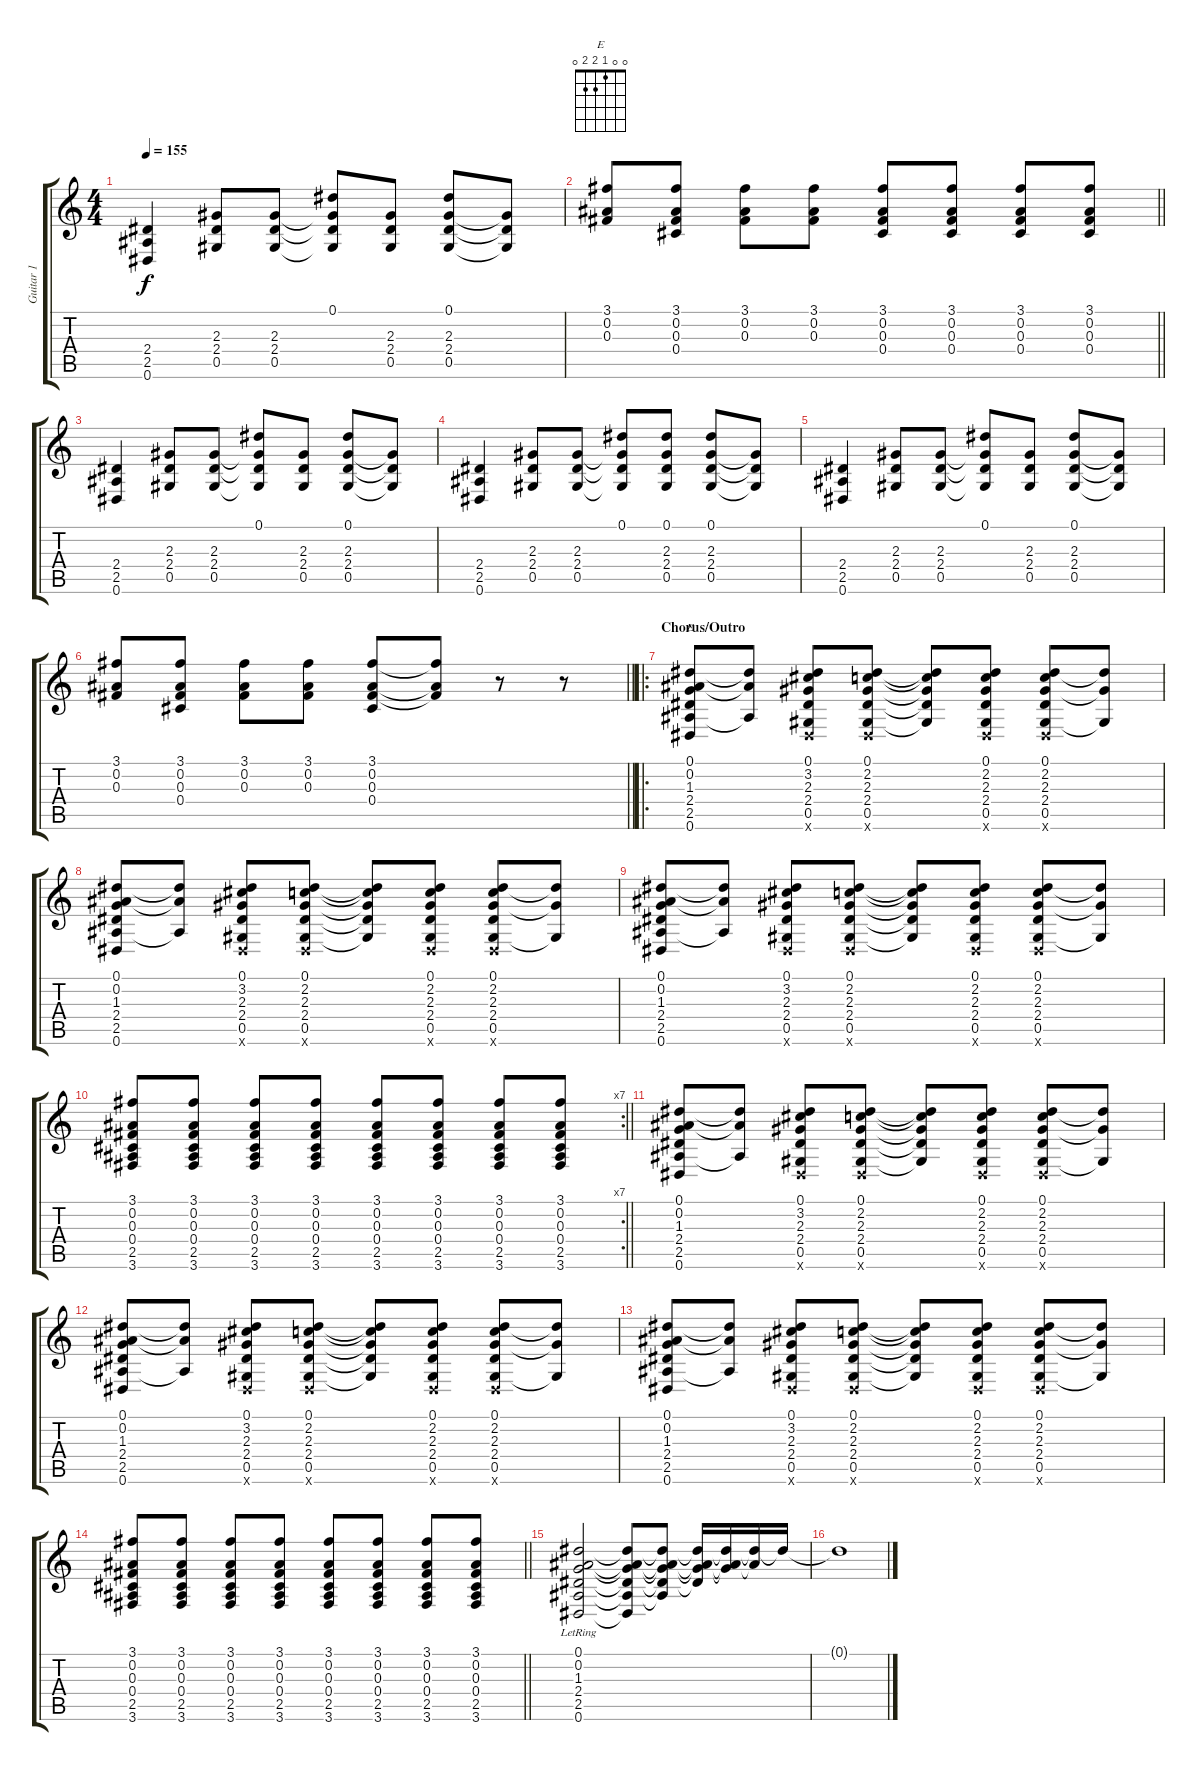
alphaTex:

\track ("Guitar 1" "Guitar 1") {instrument distortionguitar}
\staff {score tabs}
\tuning (Eb4 Bb3 Gb3 Db3 Ab2 Eb2) {hide}
\chord ("E" 0 0 1 2 2 0)
\ts (4 4)
\tempo 155
\clef g2
\ks c
(2.4 2.5 0.6).4{dy f} (2.3 2.4 0.5).8 (2.3 2.4 0.5).8 (0.1 2.3{t} 2.4{t} 0.5{t}).8 (2.3 2.4 0.5).8 (0.1 2.3 2.4 0.5).8 (2.3{t} 2.4{t} 0.5{t}).8 |
\barLineRight lightlight
(3.1 0.2 0.3).8 (3.1 0.2 0.3 0.4).8 (3.1 0.2 0.3).8 (3.1 0.2 0.3).8 (3.1 0.2 0.3 0.4).8 (3.1 0.2 0.3 0.4).8 (3.1 0.2 0.3 0.4).8 (3.1 0.2 0.3 0.4).8 |
(2.4 2.5 0.6).4 (2.3 2.4 0.5).8 (2.3 2.4 0.5).8 (0.1 2.3{t} 2.4{t} 0.5{t}).8 (2.3 2.4 0.5).8 (0.1 2.3 2.4 0.5).8 (2.3{t} 2.4{t} 0.5{t}).8 |
(2.4 2.5 0.6).4 (2.3 2.4 0.5).8 (2.3 2.4 0.5).8 (0.1 2.3{t} 2.4{t} 0.5{t}).8 (0.1 2.3 2.4 0.5).8 (0.1 2.3 2.4 0.5).8 (2.3{t} 2.4{t} 0.5{t}).8 |
(2.4 2.5 0.6).4 (2.3 2.4 0.5).8 (2.3 2.4 0.5).8 (0.1 2.3{t} 2.4{t} 0.5{t}).8 (2.3 2.4 0.5).8 (0.1 2.3 2.4 0.5).8 (2.3{t} 2.4{t} 0.5{t}).8 |
\barLineRight lightlight
(3.1 0.2 0.3).8{volume 13 instrument distortionguitar} (3.1 0.2 0.3 0.4).8 (3.1 0.2 0.3).8 (3.1 0.2 0.3).8 (3.1 0.2 0.3 0.4).8 (3.1{t} 0.2{t} 0.3{t}).8 r.8 r.8 |
\ro
\section ("" "Chorus/Outro")
(0.1 0.2 1.3 2.4 2.5 0.6).8{ch "E"} (0.1{t} 0.2{t} 2.5{t}).8 (0.1 3.2 2.3 2.4 0.5 0.6{x}).8 (0.1 2.2 2.3 2.4 0.5 0.6{x}).8 (0.1{t} 2.2{t} 2.3{t} 2.4{t} 0.5{t}).8 (0.1 2.2 2.3 2.4 0.5 0.6{x}).8 (0.1 2.2 2.3 2.4 0.5 0.6{x}).8 (0.1{t} 2.3{t} 0.5{t}).8 |
(0.1 0.2 1.3 2.4 2.5 0.6).8 (0.1{t} 0.2{t} 2.5{t}).8 (0.1 3.2 2.3 2.4 0.5 0.6{x}).8 (0.1 2.2 2.3 2.4 0.5 0.6{x}).8 (0.1{t} 2.2{t} 2.3{t} 2.4{t} 0.5{t}).8 (0.1 2.2 2.3 2.4 0.5 0.6{x}).8 (0.1 2.2 2.3 2.4 0.5 0.6{x}).8 (0.1{t} 2.3{t} 0.5{t}).8 |
(0.1 0.2 1.3 2.4 2.5 0.6).8 (0.1{t} 0.2{t} 2.5{t}).8 (0.1 3.2 2.3 2.4 0.5 0.6{x}).8 (0.1 2.2 2.3 2.4 0.5 0.6{x}).8 (0.1{t} 2.2{t} 2.3{t} 2.4{t} 0.5{t}).8 (0.1 2.2 2.3 2.4 0.5 0.6{x}).8 (0.1 2.2 2.3 2.4 0.5 0.6{x}).8 (0.1{t} 2.3{t} 0.5{t}).8 |
\rc 7
\barLineRight lightlight
(3.1 0.2 0.3 0.4 2.5 3.6).8 (3.1 0.2 0.3 0.4 2.5 3.6).8 (3.1 0.2 0.3 0.4 2.5 3.6).8 (3.1 0.2 0.3 0.4 2.5 3.6).8 (3.1 0.2 0.3 0.4 2.5 3.6).8 (3.1 0.2 0.3 0.4 2.5 3.6).8 (3.1 0.2 0.3 0.4 2.5 3.6).8 (3.1 0.2 0.3 0.4 2.5 3.6).8 |
(0.1 0.2 1.3 2.4 2.5 0.6).8 (0.1{t} 0.2{t} 2.5{t}).8 (0.1 3.2 2.3 2.4 0.5 0.6{x}).8 (0.1 2.2 2.3 2.4 0.5 0.6{x}).8 (0.1{t} 2.2{t} 2.3{t} 2.4{t} 0.5{t}).8 (0.1 2.2 2.3 2.4 0.5 0.6{x}).8 (0.1 2.2 2.3 2.4 0.5 0.6{x}).8 (0.1{t} 2.3{t} 0.5{t}).8 |
(0.1 0.2 1.3 2.4 2.5 0.6).8 (0.1{t} 0.2{t} 2.5{t}).8 (0.1 3.2 2.3 2.4 0.5 0.6{x}).8 (0.1 2.2 2.3 2.4 0.5 0.6{x}).8 (0.1{t} 2.2{t} 2.3{t} 2.4{t} 0.5{t}).8 (0.1 2.2 2.3 2.4 0.5 0.6{x}).8 (0.1 2.2 2.3 2.4 0.5 0.6{x}).8 (0.1{t} 2.3{t} 0.5{t}).8 |
(0.1 0.2 1.3 2.4 2.5 0.6).8 (0.1{t} 0.2{t} 2.5{t}).8 (0.1 3.2 2.3 2.4 0.5 0.6{x}).8 (0.1 2.2 2.3 2.4 0.5 0.6{x}).8 (0.1{t} 2.2{t} 2.3{t} 2.4{t} 0.5{t}).8 (0.1 2.2 2.3 2.4 0.5 0.6{x}).8 (0.1 2.2 2.3 2.4 0.5 0.6{x}).8 (0.1{t} 2.3{t} 0.5{t}).8 |
\barLineRight lightlight
(3.1 0.2 0.3 0.4 2.5 3.6).8 (3.1 0.2 0.3 0.4 2.5 3.6).8 (3.1 0.2 0.3 0.4 2.5 3.6).8 (3.1 0.2 0.3 0.4 2.5 3.6).8 (3.1 0.2 0.3 0.4 2.5 3.6).8 (3.1 0.2 0.3 0.4 2.5 3.6).8 (3.1 0.2 0.3 0.4 2.5 3.6).8 (3.1 0.2 0.3 0.4 2.5 3.6).8 |
(0.1{lr} 0.2{lr} 1.3{lr} 2.4{lr} 2.5{lr} 0.6{lr}).2 (0.1{t} 0.2{t} 1.3{t} 2.4{t} 2.5{t} 0.6{t}).8 (0.1{t} 0.2{t} 1.3{t} 2.4{t} 2.5{t}).8 (0.1{t} 0.2{t} 1.3{t} 2.4{t}).16 (0.1{t} 0.2{t} 1.3{t}).16 (0.1{t} 0.2{t}).16 0.1{t}.16 |
0.1{t}.1
